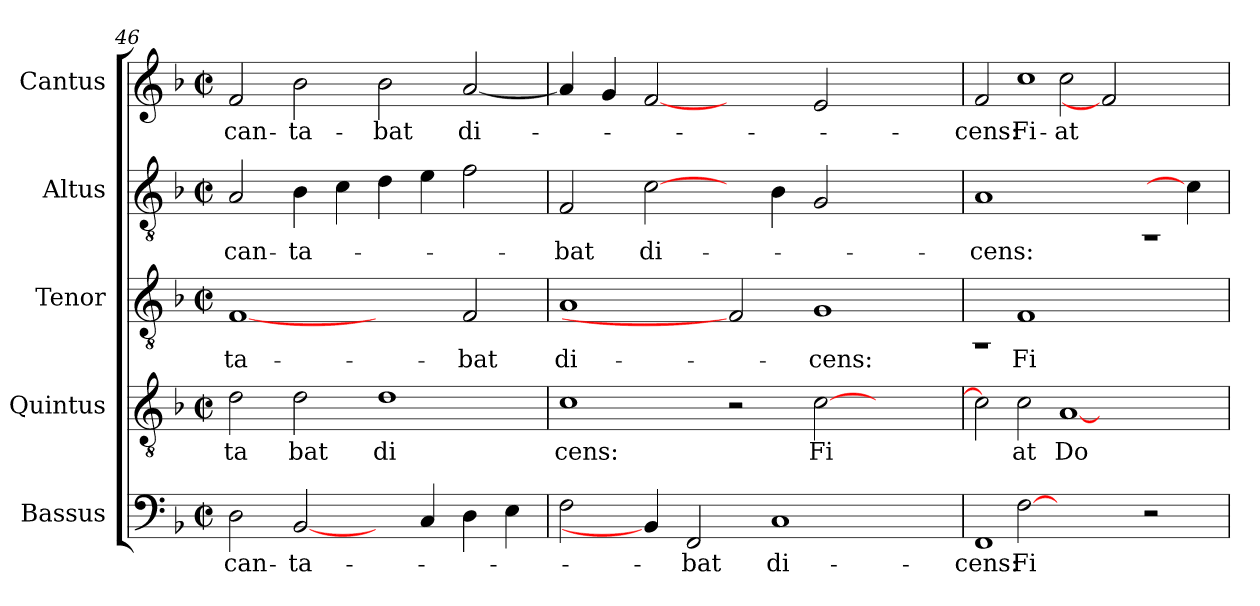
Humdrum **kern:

**kern	**text	**kern	**text	**kern	**text	**kern	**text	**kern	**text
*part5	*part5	*part4	*part4	*part3	*part3	*part2	*part2	*part1	*part1
*staff5	*staff5	*staff4	*staff4	*staff3	*staff3	*staff2	*staff2	*staff1	*staff1
*I"Bassus	*	*I"Quintus	*	*I"Tenor	*	*I"Altus	*	*I"Cantus	*
*clefF4	*	*clefGv2	*	*clefGv2	*	*clefGv2	*	*clefG2	*
*k[b-]	*	*k[b-]	*	*k[b-]	*	*k[b-]	*	*k[b-]	*
*F:	*	*F:	*	*F:	*	*F:	*	*F:	*
*M2/2	*	*M2/2	*	*M2/2	*	*M2/2	*	*M2/2	*
*met(c|)	*	*met(c|)	*	*met(c|)	*	*met(c|)	*	*met(c|)	*
=46	=46	=46	=46	=46	=46	=46	=46	=46	=46
!	!LO:LY:b:cj	!	!LO:LY:b:cj	!	!LO:LY:b:cj	!	!LO:LY:b:cj	!	!LO:LY:b:cj
2D\	-can-	2d\	ta	[1F	-ta-	2A/	-can-	2f/	-can-
!	!LO:LY:b:cj	!	!LO:LY:b:cj	!	!	!	!LO:LY:b:cj	!	!LO:LY:b:cj
[2BB-/	-ta-	2d\	bat	.	.	4B-\	-ta-	2b-\	-ta-
.	.	.	.	.	.	4c\	.	.	.
!	!	!	!LO:LY:b:cj	!	!	!	!	!	!LO:LY:b:cj
4ryy	.	1d	di	2ryy	.	4d\	.	2b-\	-bat
4C/	.	.	.	.	.	4e\	.	.	.
!	!	!	!	!	!LO:LY:b:cj	!	!	!	!LO:LY:b:cj
4D\	.	.	.	2F/	-bat	2f\	.	[<2a/	di-
4E\	.	.	.	.	.	.	.	.	.
=47	=47	=47	=47	=47	=47	=47	=47	=47	=47
!	!	!	!LO:LY:b:cj	!	!LO:LY:b:cj	!	!LO:LY:b:cj	!	!
2F\	.	1c	cens:	1A	di-	2F/	-bat	4a/]	.
.	.	.	.	.	.	.	.	4g/	.
!	!	!	!	!	!	!	!LO:LY:b:cj	!	!
4BB-/]	.	.	.	.	.	[2c\	di-	[2f	.
!	!LO:LY:b:cj	!	!	!	!	!	!	!	!
2FF/	-bat	.	.	.	.	.	.	.	.
.	.	2r	.	2F]	.	4ryy	.	2ryy	.
!	!LO:LY:b:cj	!	!	!	!	!	!	!	!
1C	di-	.	.	.	.	4B-\	.	.	.
!	!	!	!LO:LY:b:cj	!	!LO:LY:b:cj	!	!	!	!
.	.	[>2c\	Fi	1G	-cens:	2G/	.	2e/	.
.	.	2ryy	.	.	.	2ryy	.	2ryy	.
4ryy	.	.	.	.	.	.	.	.	.
=48	=48	=48	=48	=48	=48	=48	=48	=48	=48
!LO:N:vis=1	!LO:LY:b:cj	!LO:N:vis=2	!	!LO:N:vis=1	!	!	!LO:LY:b:cj	!LO:N:vis=2	!LO:LY:b:cj
4FF	-cens:	4c\]	.	4rAA	.	1A	-cens:	4f/	-cens:
!LO:N:vis=2	!LO:LY:b:cj	!LO:N:vis=2	!LO:LY:b:cj	!LO:N:vis=1	!LO:LY:b:cj	!	!	!LO:N:vis=1	!LO:LY:b:cj
[>4F\	Fi-	4c\	at	4F	Fi-	.	.	4cc	Fi-
!	!	!LO:N:vis=1	!LO:LY:b:cj	!	!	!	!	!LO:N:vis=2	!LO:LY:b:cj
2ryy	.	[<4A	Do	1ryy	.	.	.	4cc\	-at
.	.	2.ryy	.	.	.	.	.	2f]	.
!	!	!	!	!	!	!LO:N:vis=1	!	!	!
2r	.	.	.	.	.	4rAA	.	.	.
.	.	.	.	.	.	4c\]	.	4ryy	.
=	=	=	=	=	=	=	=	=	=
*-	*-	*-	*-	*-	*-	*-	*-	*-	*-
